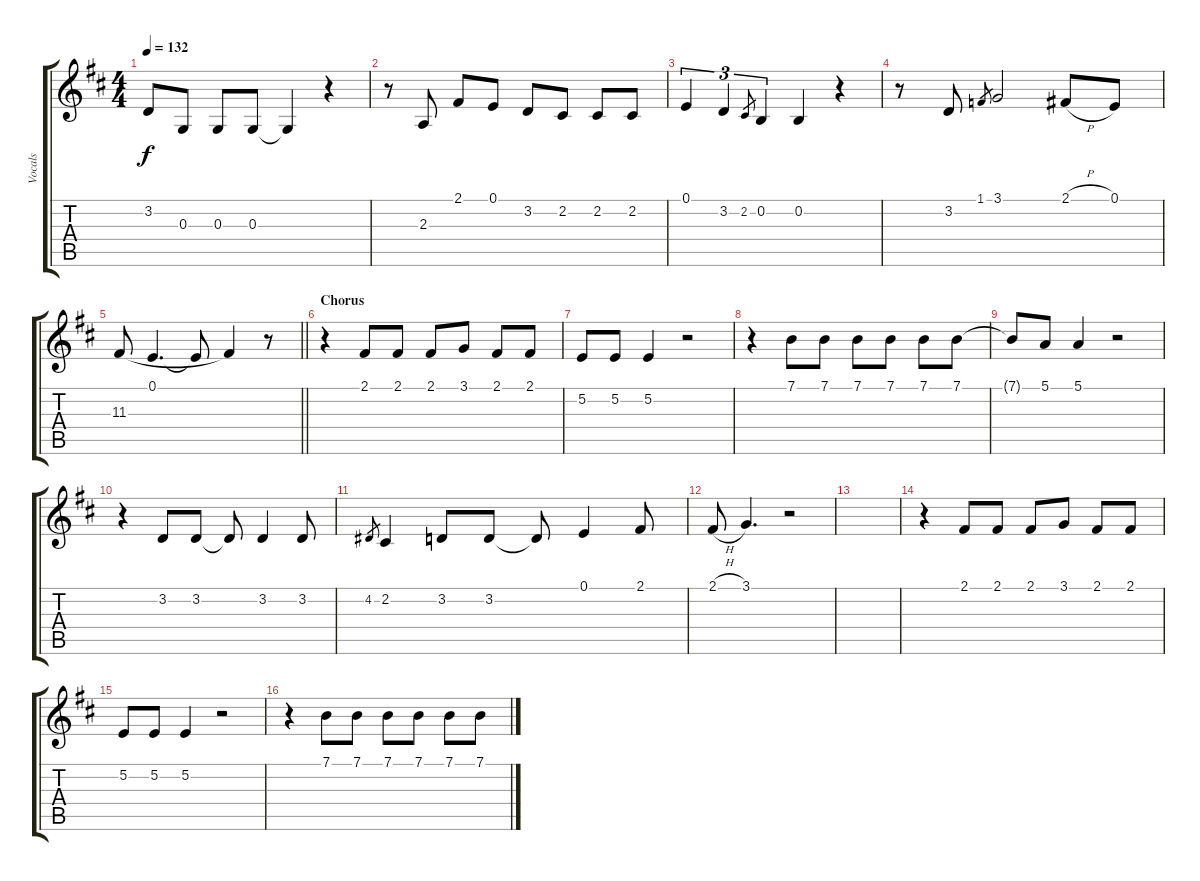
\track ("Vocals" "Vocals") {instrument lead1square}
\staff {score tabs}
\tuning (E4 B3 G3 D3 A2 E2) {hide}
\ts (4 4)
\tempo 132
\clef g2
\ks d
3.2.8{dy f} 0.3.8 0.3.8 0.3.8 0.3{t}.4 r.4 |
r.8 2.3.8 2.1.8 0.1.8 3.2.8 2.2.8 2.2.8 2.2.8 |
0.1.4{tu (3 2)} 3.2.4{tu (3 2)} 2.2.8{gr} 0.2.4{tu (3 2)} 0.2.4 r.4 |
r.8 3.2.8 1.1.8{gr} 3.1.2 2.1{h}.8 0.1.8 |
\barLineRight lightlight
11.3.8 0.1.4{d} 0.1{t}.8 11.3{t}.4 r.8 |
\section ("" "Chorus")
r.4 2.1.8 2.1.8 2.1.8 3.1.8 2.1.8 2.1.8 |
5.2.8 5.2.8 5.2.4 r.2 |
r.4 7.1.8 7.1.8 7.1.8 7.1.8 7.1.8 7.1.8 |
7.1{t}.8 5.1.8 5.1.4 r.2 |
r.4 3.2.8 3.2.8 3.2{t}.8 3.2.4 3.2.8 |
4.2.8{gr} 2.2.4 3.2.8 3.2.8 3.2{t}.8 0.1.4 2.1.8 |
2.1{h}.8 3.1.4{d} r.2 |
|
r.4 2.1.8 2.1.8 2.1.8 3.1.8 2.1.8 2.1.8 |
5.2.8 5.2.8 5.2.4 r.2 |
r.4 7.1.8 7.1.8 7.1.8 7.1.8 7.1.8 7.1.8
